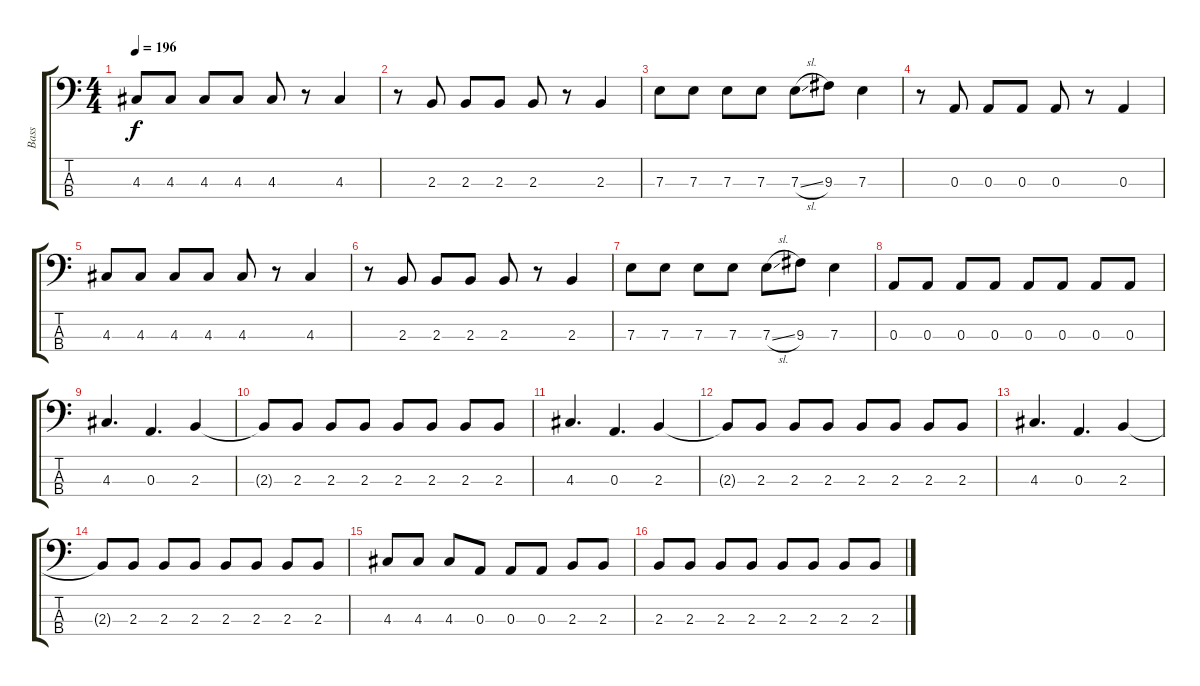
\track ("Bass" "Bass") {instrument electricbasspick}
\staff {score tabs}
\tuning (G2 D2 A1 E1) {hide}
\ts (4 4)
\tempo 196
\clef f4
\ks c
4.3.8{dy f} 4.3.8 4.3.8 4.3.8 4.3.8 r.8 4.3.4 |
r.8 2.3.8 2.3.8 2.3.8 2.3.8 r.8 2.3.4 |
7.3.8 7.3.8 7.3.8 7.3.8 7.3{sl}.8 9.3.8 7.3.4 |
r.8 0.3.8 0.3.8 0.3.8 0.3.8 r.8 0.3.4 |
4.3.8 4.3.8 4.3.8 4.3.8 4.3.8 r.8 4.3.4 |
r.8 2.3.8 2.3.8 2.3.8 2.3.8 r.8 2.3.4 |
7.3.8 7.3.8 7.3.8 7.3.8 7.3{sl}.8 9.3.8 7.3.4 |
0.3.8 0.3.8 0.3.8 0.3.8 0.3.8 0.3.8 0.3.8 0.3.8 |
4.3.4{d} 0.3.4{d} 2.3.4 |
2.3{t}.8 2.3.8 2.3.8 2.3.8 2.3.8 2.3.8 2.3.8 2.3.8 |
4.3.4{d} 0.3.4{d} 2.3.4 |
2.3{t}.8 2.3.8 2.3.8 2.3.8 2.3.8 2.3.8 2.3.8 2.3.8 |
4.3.4{d} 0.3.4{d} 2.3.4 |
2.3{t}.8 2.3.8 2.3.8 2.3.8 2.3.8 2.3.8 2.3.8 2.3.8 |
4.3.8 4.3.8 4.3.8 0.3.8 0.3.8 0.3.8 2.3.8 2.3.8 |
2.3.8 2.3.8 2.3.8 2.3.8 2.3.8 2.3.8 2.3.8 2.3.8
